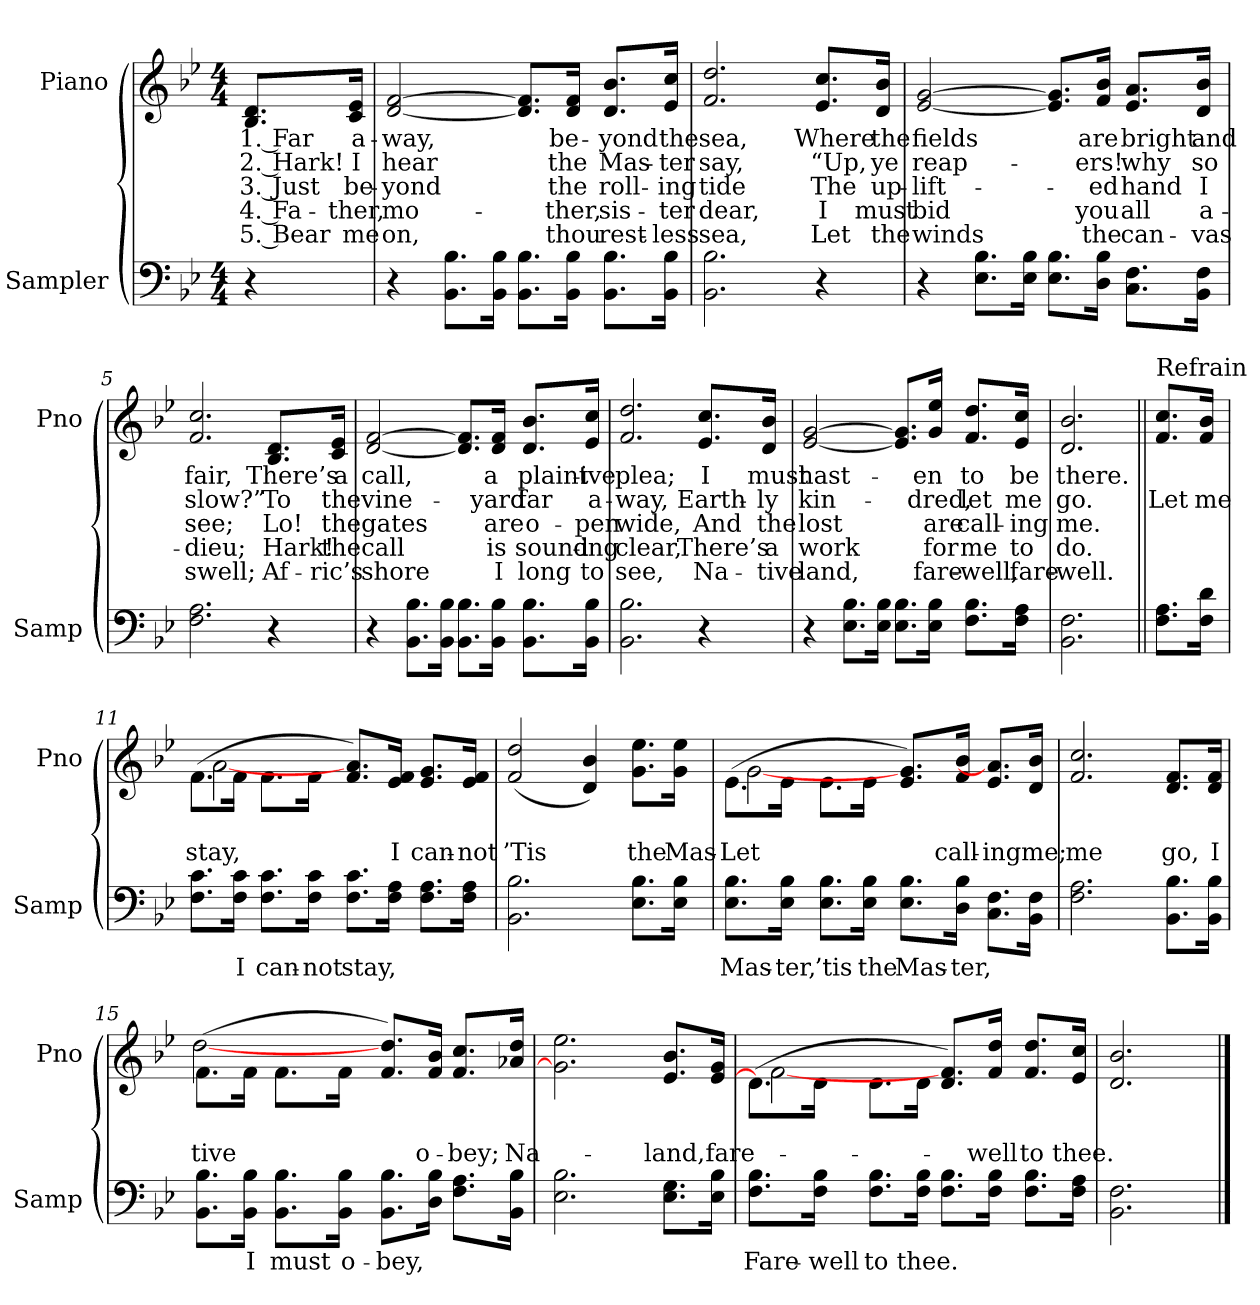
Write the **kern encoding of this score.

**kern	**text	**kern	**text	**text	**text	**text	**text
*part2	*part2	*part1	*part1	*part1	*part1	*part1	*part1
*staff2	*staff2	*staff1	*staff1	*staff1	*staff1	*staff1	*staff1
*I"Sampler	*	*I"Piano	*	*	*	*	*
*I'Samp	*	*I'Pno	*	*	*	*	*
*clefF4	*	*clefG2	*	*	*	*	*
*k[b-e-]	*	*k[b-e-]	*	*	*	*	*
*B-:	*	*B-:	*	*	*	*	*
*M4/4	*	*M4/4	*	*	*	*	*
=1	=1	=1	=1	=1	=1	=1	=1
4r	.	8.B-/ 8.d/L	1. Far	2. Hark!	3. Just	4. Fa-	5. Bear
.	.	16c/ 16e-/Jk	a-	I	be-	-ther,	me
=2	=2	=2	=2	=2	=2	=2	=2
4r	.	[2d [2f	-way,	hear	-yond	mo-	on,
8.BB-\ 8.B-\L	.	.	.	.	.	.	.
16BB-\ 16B-\Jk	.	.	.	.	.	.	.
8.BB-\ 8.B-\L	.	8.d]/ 8.f]/L	.	.	.	.	.
16BB-\ 16B-\Jk	.	16d/ 16f/Jk	be-	the	the	-ther,	thou
8.BB-\ 8.B-\L	.	8.d/ 8.b-/L	-yond	Mas-	roll-	sis-	rest-
16BB-\ 16B-\Jk	.	16e-/ 16cc/Jk	the	-ter	-ing	-ter	-less
=3	=3	=3	=3	=3	=3	=3	=3
2.BB- 2.B-	.	2.f 2.dd	sea,	say,	tide	dear,	sea,
4r	.	8.e-/ 8.cc/L	Where	“Up,	The	I	Let
.	.	16d/ 16b-/Jk	the	ye	up-	must	the
=4	=4	=4	=4	=4	=4	=4	=4
4r	.	[2e- [2g	fields	reap-	-lift-	bid	winds
8.E-\ 8.B-\L	.	.	.	.	.	.	.
16E-\ 16B-\Jk	.	.	.	.	.	.	.
8.E-\ 8.B-\L	.	8.e-]/ 8.g]/L	.	.	.	.	.
16D\ 16B-\Jk	.	16f/ 16b-/Jk	are	-ers!	-ed	you	the
8.C\ 8.F\L	.	8.e-/ 8.a/L	bright	why	hand	all	can-
16BB-\ 16F\Jk	.	16d/ 16b-/Jk	and	so	I	a-	-vas
=5	=5	=5	=5	=5	=5	=5	=5
2.F 2.A	.	2.f 2.cc	fair,	slow?”	see;	-dieu;	swell;
4r	.	8.B-/ 8.d/L	There’s	To	Lo!	Hark!	Af-
.	.	16c/ 16e-/Jk	a	the	the	the	-ric’s
=6	=6	=6	=6	=6	=6	=6	=6
4r	.	[2d [2f	call,	vine-	gates	call	shore
8.BB-\ 8.B-\L	.	.	.	.	.	.	.
16BB-\ 16B-\Jk	.	.	.	.	.	.	.
8.BB-\ 8.B-\L	.	8.d]/ 8.f]/L	.	.	.	.	.
16BB-\ 16B-\Jk	.	16d/ 16f/Jk	a	-yard	are	is	I
8.BB-\ 8.B-\L	.	8.d/ 8.b-/L	plaint-	far	o-	sound-	long
16BB-\ 16B-\Jk	.	16e-/ 16cc/Jk	-ive	a-	-pen	-ing	to
=7	=7	=7	=7	=7	=7	=7	=7
2.BB- 2.B-	.	2.f 2.dd	plea;	-way,	wide,	clear,	see,
4r	.	8.e-/ 8.cc/L	I	Earth-	And	There’s	Na-
.	.	16d/ 16b-/Jk	must	-ly	the	a	-tive
=8	=8	=8	=8	=8	=8	=8	=8
4r	.	[2e- [2g	hast-	kin-	lost	work	land,
8.E-\ 8.B-\L	.	.	.	.	.	.	.
16E-\ 16B-\Jk	.	.	.	.	.	.	.
8.E-\ 8.B-\L	.	8.e-]/ 8.g]/L	.	.	.	.	.
16E-\ 16B-\Jk	.	16g/ 16ee-/Jk	-en	-dred,	are	for	fare-
8.F\ 8.B-\L	.	8.f/ 8.dd/L	to	let	call-	me	-well,
16F\ 16A\Jk	.	16e-/ 16cc/Jk	be	me	-ing	to	fare-
=9	=9	=9	=9	=9	=9	=9	=9
2.BB- 2.F	.	2.d 2.b-	there.	go.	me.	do.	-well.
=10||	=10||	=10||	=10||	=10||	=10||	=10||	=10||
!	!	!LO:TX:t=Refrain	!	!	!	!	!
8.F\ 8.A\L	.	8.f/ 8.cc/L	.	Let	.	.	.
16F\ 16d\Jk	.	16f/ 16b-/Jk	.	me	.	.	.
=11	=11	=11	=11	=11	=11	=11	=11
*	*	*^	*	*	*	*	*
8.F\ 8.c\L	.	(8.f\L	[2a	.	stay,	.	.	.
16F\ 16c\Jk	I	16f\Jk	.	.	.	.	.	.
8.F\ 8.c\L	can-	8.f\L	.	.	.	.	.	.
16F\ 16c\Jk	-not	16f\Jk	.	.	.	.	.	.
8.F\ 8.c\L	stay,	8.f/ 8.a/L)	2ryy	.	.	.	.	.
16F\ 16A\Jk	.	16e-/ 16f/Jk	.	.	I	.	.	.
8.F\ 8.A\L	.	8.e-/ 8.g/L	.	.	can-	.	.	.
16F\ 16A\Jk	.	16e-/ 16f/Jk	.	.	-not	.	.	.
*	*	*v	*v	*	*	*	*	*
=12	=12	=12	=12	=12	=12	=12	=12
2.BB- 2.B-	.	(2f 2dd	.	’Tis	.	.	.
.	.	4d 4b-)	.	.	.	.	.
8.E-\ 8.B-\L	.	8.g\ 8.ee-\L	.	the	.	.	.
16E-\ 16B-\Jk	.	16g\ 16ee-\Jk	.	Mas-	.	.	.
=13	=13	=13	=13	=13	=13	=13	=13
*	*	*^	*	*	*	*	*
8.E-\ 8.B-\L	Mas-	(8.e-\L	[2g	.	Let	.	.	.
16E-\ 16B-\Jk	-ter,	16e-\Jk	.	.	.	.	.	.
8.E-\ 8.B-\L	’tis	8.e-\L	.	.	.	.	.	.
16E-\ 16B-\Jk	the	16e-\Jk	.	.	.	.	.	.
8.E-\ 8.B-\L	Mas-	8.e-/ 8.g/L)	2ryy	.	.	.	.	.
16D\ 16B-\Jk	-ter,	16f/ 16b-/Jk	.	.	call-	.	.	.
8.C\ 8.F\L	.	8.e-/ 8.a]/L	.	.	-ing	.	.	.
16BB-\ 16F\Jk	.	16d/ 16b-/Jk	.	.	me;	.	.	.
*	*	*v	*v	*	*	*	*	*
=14	=14	=14	=14	=14	=14	=14	=14
2.F 2.A	.	2.f 2.cc	.	me	.	.	.
8.BB-\ 8.B-\L	.	8.d/ 8.f/L	.	go,	.	.	.
16BB-\ 16B-\Jk	.	16d/ 16f/Jk	.	I	.	.	.
=15	=15	=15	=15	=15	=15	=15	=15
*	*	*^	*	*	*	*	*
8.BB-\ 8.B-\L	.	(8.f\L	[2dd	.	-tive	.	.	.
16BB-\ 16B-\Jk	I	16f\Jk	.	.	.	.	.	.
8.BB-\ 8.B-\L	must	8.f\L	.	.	.	.	.	.
16BB-\ 16B-\Jk	o-	16f\Jk	.	.	.	.	.	.
8.BB-\ 8.B-\L	-bey,	8.f/ 8.dd/L)	2ryy	.	.	.	.	.
16D\ 16B-\Jk	.	16f/ 16b-/Jk	.	.	o-	.	.	.
8.F\ 8.A\L	.	8.f/ 8.cc/L	.	.	-bey;	.	.	.
16BB-\ 16B-\Jk	.	16a-X/ 16dd/Jk	.	.	Na-	.	.	.
*	*	*v	*v	*	*	*	*	*
=16	=16	=16	=16	=16	=16	=16	=16
2.E- 2.B-	.	2.g] 2.ee-	.	.	.	.	.
8.E-\ 8.G\L	.	8.e-/ 8.b-/L	.	land,	.	.	.
16E-\ 16B-\Jk	.	16e-/ 16g/Jk	.	fare-	.	.	.
=17	=17	=17	=17	=17	=17	=17	=17
*	*	*^	*	*	*	*	*
8.F\ 8.B-\L	Fare-	(8.d\L]	[2f	.	.	.	.	.
16F\ 16B-\Jk	-well	16d\Jk	.	.	.	.	.	.
8.F\ 8.B-\L	to	8.d\L	.	.	.	.	.	.
16F\ 16B-\Jk	thee.	16d\Jk	.	.	.	.	.	.
8.F\ 8.B-\L	.	8.d/ 8.f/L)	2ryy	.	.	.	.	.
16F\ 16B-\Jk	.	16f/ 16dd/Jk	.	.	-well	.	.	.
8.F\ 8.B-\L	.	8.f/ 8.dd/L	.	.	to	.	.	.
16F\ 16A\Jk	.	16e-/ 16cc/Jk	.	.	thee.	.	.	.
*	*	*v	*v	*	*	*	*	*
=18	=18	=18	=18	=18	=18	=18	=18
2.BB- 2.F	.	2.d 2.b-	.	.	.	.	.
==	==	==	==	==	==	==	==
*-	*-	*-	*-	*-	*-	*-	*-
